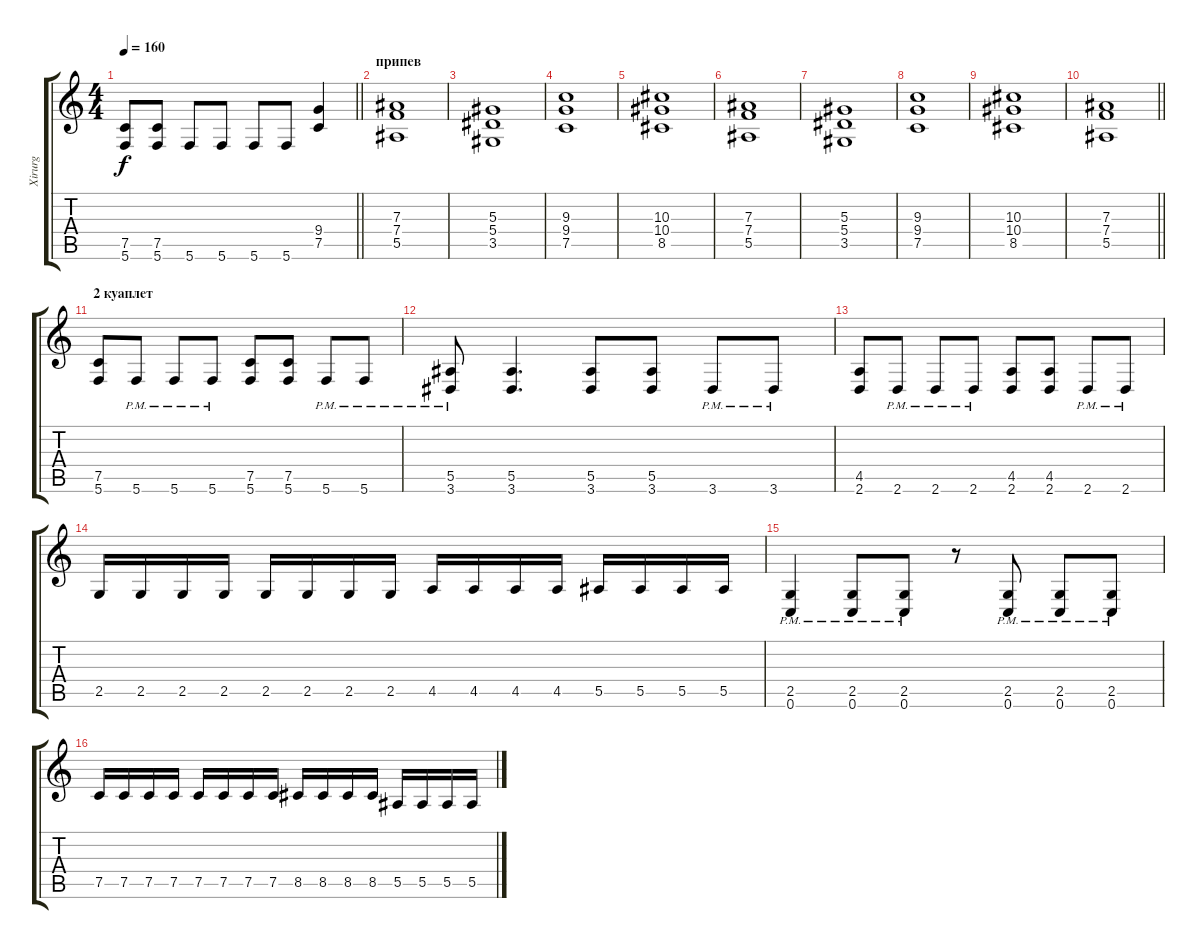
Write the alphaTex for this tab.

\track ("Xirurg" "Xirurg") {instrument distortionguitar}
\staff {score tabs}
\tuning (C4 G3 Eb3 Bb2 F2 C2) {hide}
\ts (4 4)
\tempo 160
\clef g2
\barLineRight lightlight
\ks c
(7.5 5.6).8{dy f} (7.5 5.6).8 5.6.8 5.6.8 5.6.8 5.6.8 (9.4 7.5).4 |
\section ("" "припев")
(7.3 7.4 5.5).1 |
(5.3 5.4 3.5).1 |
(9.3 9.4 7.5).1 |
(10.3 10.4 8.5).1 |
(7.3 7.4 5.5).1 |
(5.3 5.4 3.5).1 |
(9.3 9.4 7.5).1 |
(10.3 10.4 8.5).1 |
\barLineRight lightlight
(7.3 7.4 5.5).1 |
\section ("" "2 куаплет")
(7.5 5.6).8 5.6{pm}.8 5.6{pm}.8 5.6{pm}.8 (7.5 5.6).8 (7.5 5.6).8 5.6{pm}.8 5.6{pm}.8 |
(5.5 3.6{pm}).8 (5.5 3.6).4{d} (5.5 3.6).8 (5.5 3.6).8 3.6{pm}.8 3.6{pm}.8 |
(4.5 2.6).8 2.6{pm}.8 2.6{pm}.8 2.6{pm}.8 (4.5 2.6).8 (4.5 2.6).8 2.6{pm}.8 2.6{pm}.8 |
2.5.16 2.5.16 2.5.16 2.5.16 2.5.16 2.5.16 2.5.16 2.5.16 4.5.16 4.5.16 4.5.16 4.5.16 5.5.16 5.5.16 5.5.16 5.5.16 |
(2.5{pm} 0.6{pm}).4 (2.5{pm} 0.6{pm}).8 (2.5{pm} 0.6{pm}).8 r.8 (2.5{pm} 0.6{pm}).8 (2.5{pm} 0.6{pm}).8 (2.5{pm} 0.6{pm}).8 |
7.5.16 7.5.16 7.5.16 7.5.16 7.5.16 7.5.16 7.5.16 7.5.16 8.5.16 8.5.16 8.5.16 8.5.16 5.5.16 5.5.16 5.5.16 5.5.16
